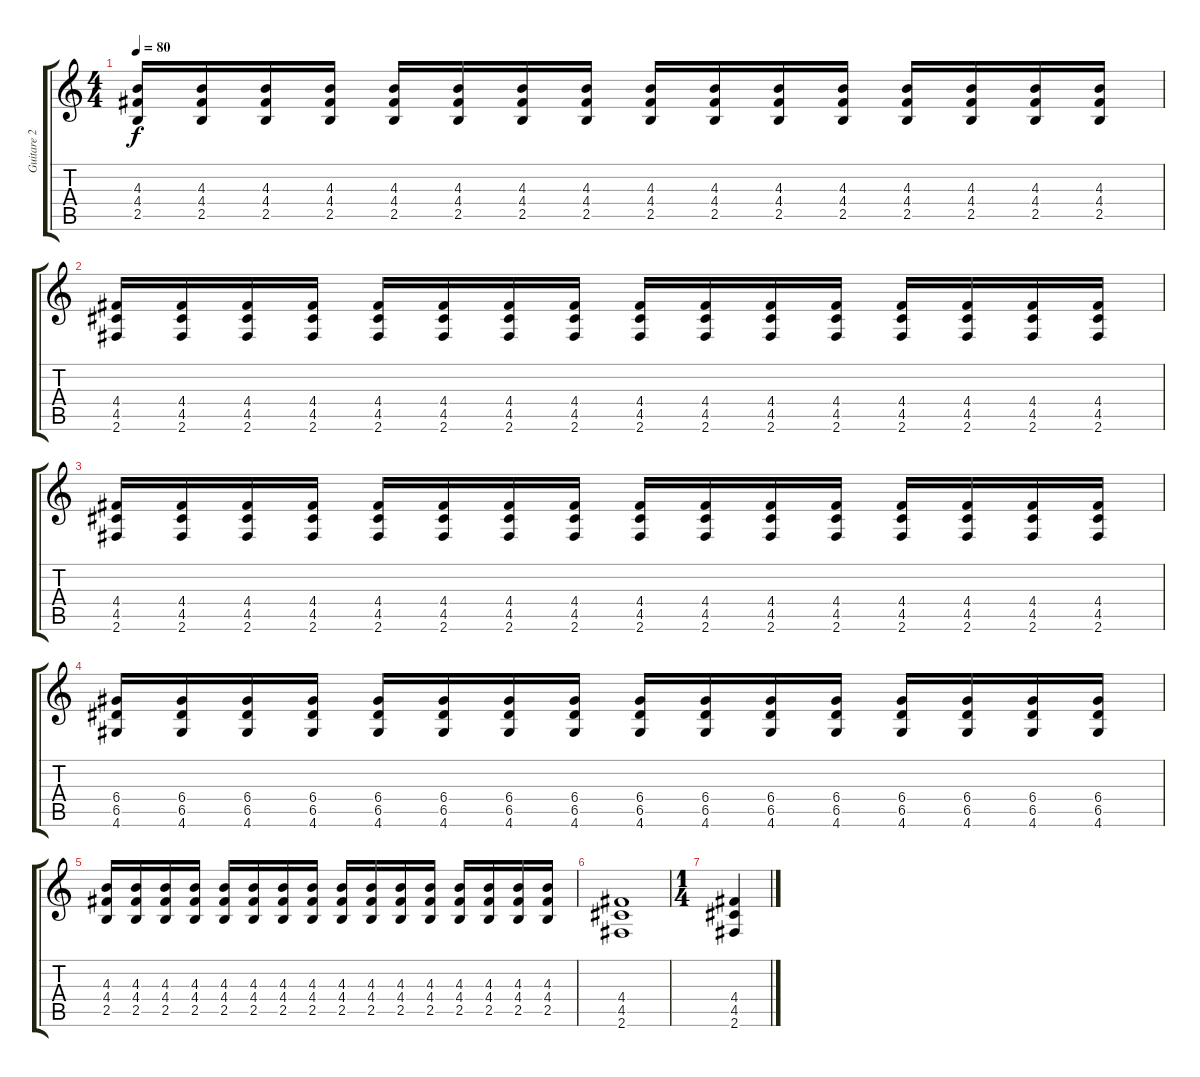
\track ("Guitare 2" "Guitare 2") {instrument distortionguitar}
\staff {score tabs}
\tuning (E4 B3 G3 D3 A2 E2) {hide}
\ts (4 4)
\tempo 80
\clef g2
\ks c
(4.3 4.4 2.5).16{dy f} (4.3 4.4 2.5).16 (4.3 4.4 2.5).16 (4.3 4.4 2.5).16 (4.3 4.4 2.5).16 (4.3 4.4 2.5).16 (4.3 4.4 2.5).16 (4.3 4.4 2.5).16 (4.3 4.4 2.5).16 (4.3 4.4 2.5).16 (4.3 4.4 2.5).16 (4.3 4.4 2.5).16 (4.3 4.4 2.5).16 (4.3 4.4 2.5).16 (4.3 4.4 2.5).16 (4.3 4.4 2.5).16 |
(4.4 4.5 2.6).16 (4.4 4.5 2.6).16 (4.4 4.5 2.6).16 (4.4 4.5 2.6).16 (4.4 4.5 2.6).16 (4.4 4.5 2.6).16 (4.4 4.5 2.6).16 (4.4 4.5 2.6).16 (4.4 4.5 2.6).16 (4.4 4.5 2.6).16 (4.4 4.5 2.6).16 (4.4 4.5 2.6).16 (4.4 4.5 2.6).16 (4.4 4.5 2.6).16 (4.4 4.5 2.6).16 (4.4 4.5 2.6).16 |
(4.4 4.5 2.6).16 (4.4 4.5 2.6).16 (4.4 4.5 2.6).16 (4.4 4.5 2.6).16 (4.4 4.5 2.6).16 (4.4 4.5 2.6).16 (4.4 4.5 2.6).16 (4.4 4.5 2.6).16 (4.4 4.5 2.6).16 (4.4 4.5 2.6).16 (4.4 4.5 2.6).16 (4.4 4.5 2.6).16 (4.4 4.5 2.6).16 (4.4 4.5 2.6).16 (4.4 4.5 2.6).16 (4.4 4.5 2.6).16 |
(6.4 6.5 4.6).16 (6.4 6.5 4.6).16 (6.4 6.5 4.6).16 (6.4 6.5 4.6).16 (6.4 6.5 4.6).16 (6.4 6.5 4.6).16 (6.4 6.5 4.6).16 (6.4 6.5 4.6).16 (6.4 6.5 4.6).16 (6.4 6.5 4.6).16 (6.4 6.5 4.6).16 (6.4 6.5 4.6).16 (6.4 6.5 4.6).16 (6.4 6.5 4.6).16 (6.4 6.5 4.6).16 (6.4 6.5 4.6).16 |
(4.3 4.4 2.5).16 (4.3 4.4 2.5).16 (4.3 4.4 2.5).16 (4.3 4.4 2.5).16 (4.3 4.4 2.5).16 (4.3 4.4 2.5).16 (4.3 4.4 2.5).16 (4.3 4.4 2.5).16 (4.3 4.4 2.5).16 (4.3 4.4 2.5).16 (4.3 4.4 2.5).16 (4.3 4.4 2.5).16 (4.3 4.4 2.5).16 (4.3 4.4 2.5).16 (4.3 4.4 2.5).16 (4.3 4.4 2.5).16 |
(4.4 4.5 2.6).1 |
\ts (1 4)
(4.4 4.5 2.6).4
